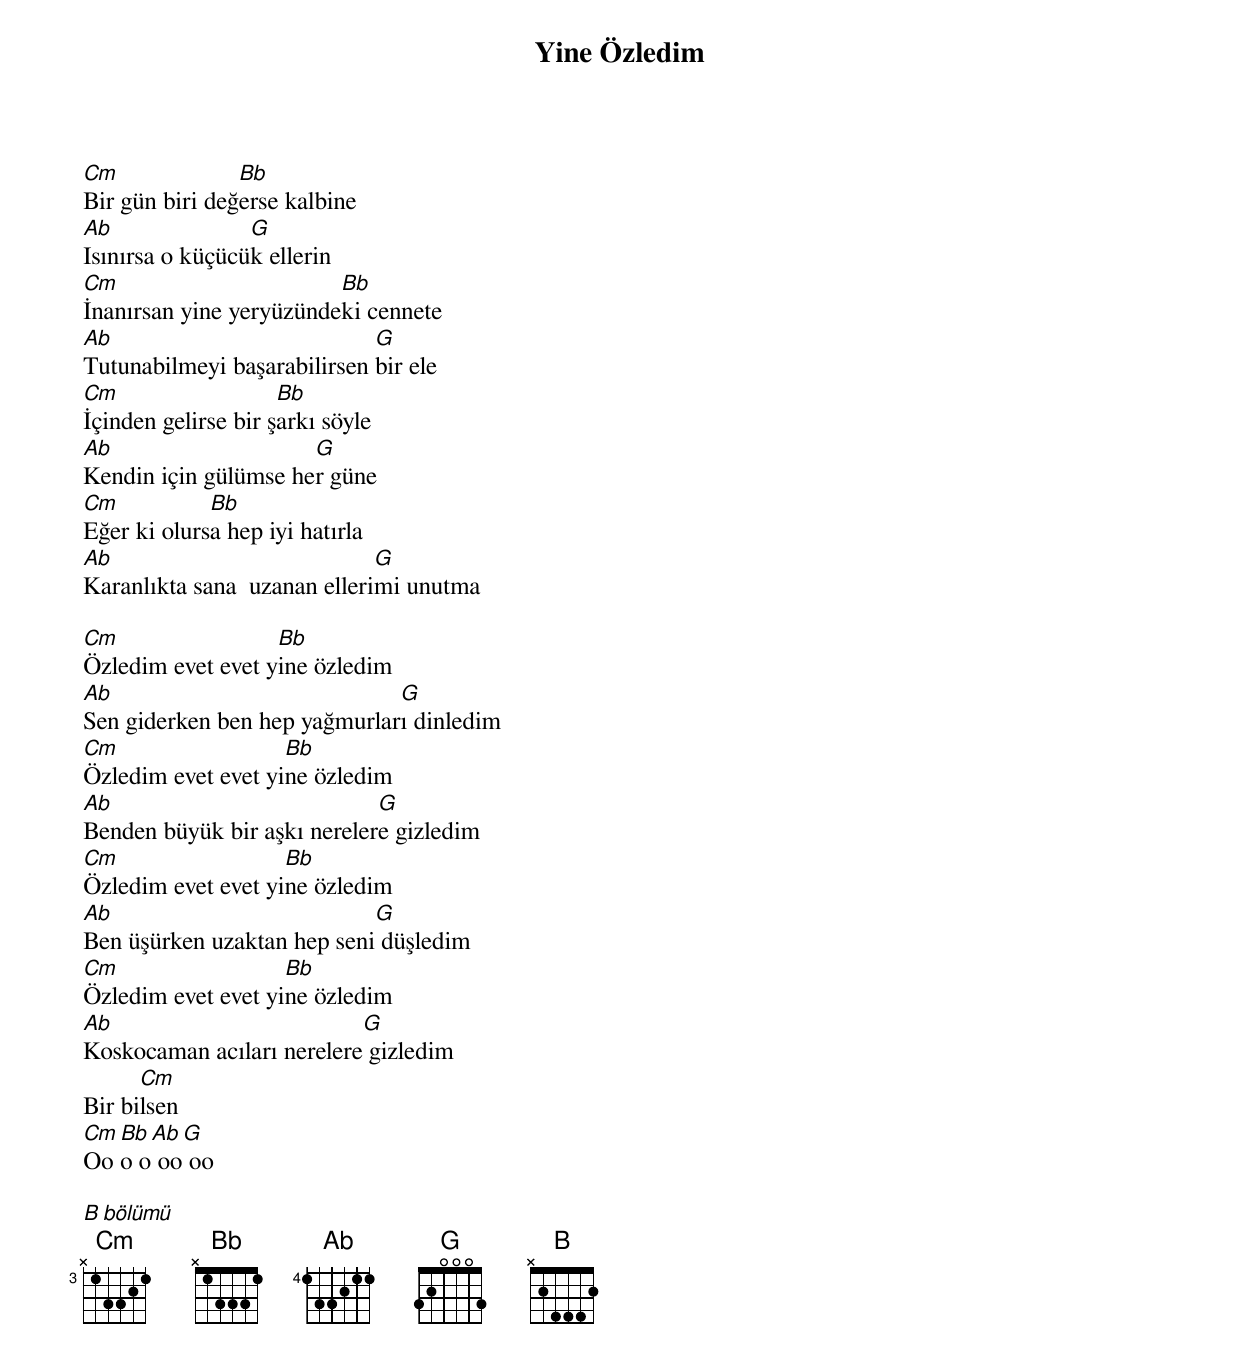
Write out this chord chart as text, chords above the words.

{title: Yine Özledim}
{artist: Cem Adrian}

Cm              Bb
Bir gün biri değerse kalbine
Ab               G
Isınırsa o küçücük ellerin
Cm                       Bb
İnanırsan yine yeryüzündeki cennete
Ab                           G
Tutunabilmeyi başarabilirsen bir ele
Cm                   Bb
İçinden gelirse bir şarkı söyle
Ab                    G
Kendin için gülümse her güne
Cm           Bb
Eğer ki olursa hep iyi hatırla
Ab                            G
Karanlıkta sana  uzanan ellerimi unutma

Cm                 Bb
Özledim evet evet yine özledim
Ab                            G
Sen giderken ben hep yağmurları dinledim
Cm                  Bb
Özledim evet evet yine özledim
Ab                           G
Benden büyük bir aşkı nerelere gizledim
Cm                  Bb
Özledim evet evet yine özledim
Ab                          G
Ben üşürken uzaktan hep seni düşledim
Cm                  Bb
Özledim evet evet yine özledim
Ab                         G
Koskocaman acıları nerelere gizledim
      Cm
Bir bilsen
Cm Bb Ab G
Oo o o oo oo

B bölümü
